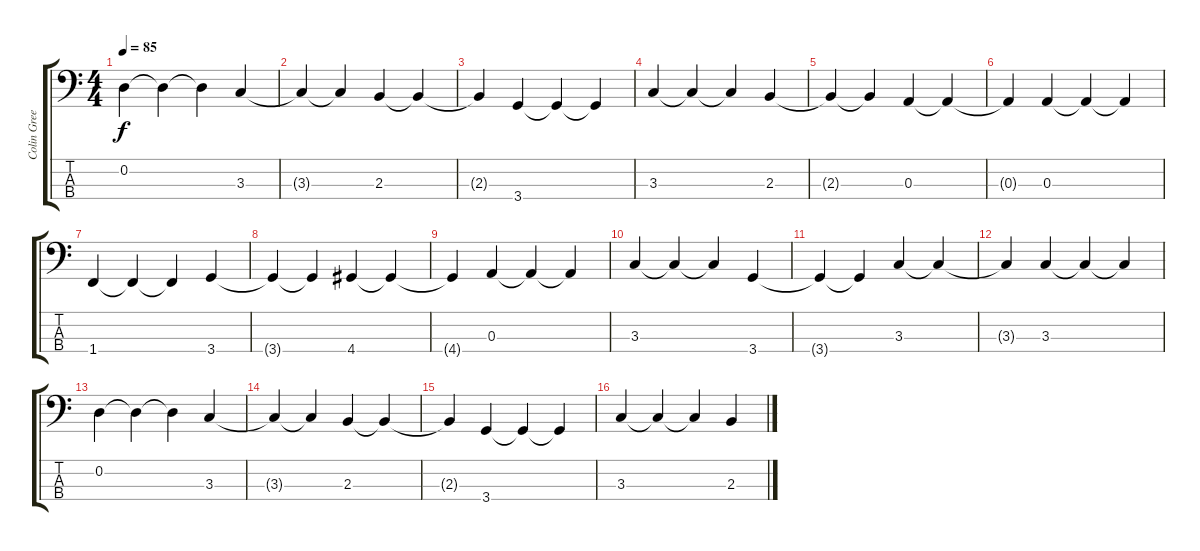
\track ("Colin Greenwood" "Colin Gree") {instrument electricbassfinger}
\staff {score tabs}
\tuning (G2 D2 A1 E1) {hide}
\ts (4 4)
\tempo 85
\clef f4
\ks c
0.2.4{dy f instrument electricbassfinger} 0.2{t}.4 0.2{t}.4 3.3.4 |
3.3{t}.4 3.3{t}.4 2.3.4 2.3{t}.4 |
2.3{t}.4 3.4.4 3.4{t}.4 3.4{t}.4 |
3.3.4 3.3{t}.4 3.3{t}.4 2.3.4 |
2.3{t}.4 2.3{t}.4 0.3.4 0.3{t}.4 |
0.3{t}.4 0.3.4 0.3{t}.4 0.3{t}.4 |
1.4.4 1.4{t}.4 1.4{t}.4 3.4.4 |
3.4{t}.4 3.4{t}.4 4.4.4 4.4{t}.4 |
4.4{t}.4 0.3.4 0.3{t}.4 0.3{t}.4 |
3.3.4 3.3{t}.4 3.3{t}.4 3.4.4 |
3.4{t}.4 3.4{t}.4 3.3.4 3.3{t}.4 |
3.3{t}.4 3.3.4 3.3{t}.4 3.3{t}.4 |
0.2.4 0.2{t}.4 0.2{t}.4 3.3.4 |
3.3{t}.4 3.3{t}.4 2.3.4 2.3{t}.4 |
2.3{t}.4 3.4.4 3.4{t}.4 3.4{t}.4 |
3.3.4 3.3{t}.4 3.3{t}.4 2.3.4
